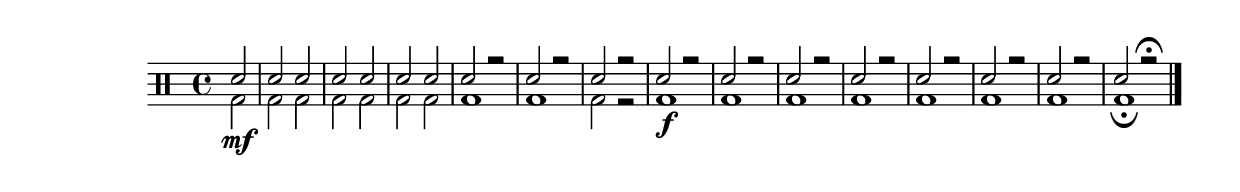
%-*- coding: utf-8 -*-

\version "2.10.00"

%%\header {title = "cum sancto spiritu"}

\drums {

%%((
%{
%%))
  \set Staff.instrumentName = \markup {"Percussão"}
  \set Staff.shortInstrumentName = "Perc"
%%((
%}
%%))


  \override Staff.TimeSignature #'style = #'()
  \time 4/4 
  \partial 4*2

  \context DrumVoice = "1" { }
  \context DrumVoice = "2" { }

  <<
    {
      sn2 
      sn2 sn2
      sn2 sn2
      sn2 sn2
      sn2 r2
      sn2 r2
      sn2 r2
      sn2 r2
      sn2 r2
      sn2 r2
      sn2 r2
      sn2 r2
      sn2 r2
      sn2 r2
      sn2 r2\fermata
      \bar "|."
      
    }
    \\{
      bd2\mf
      bd2 bd2
      bd2 bd2
      bd2 bd2
      bd1
      bd1
      bd2 r2
      bd1\f 
      bd1
      bd1
      bd1
      bd1
      bd1
      bd1
      bd1\fermata


    }
  >>
}


